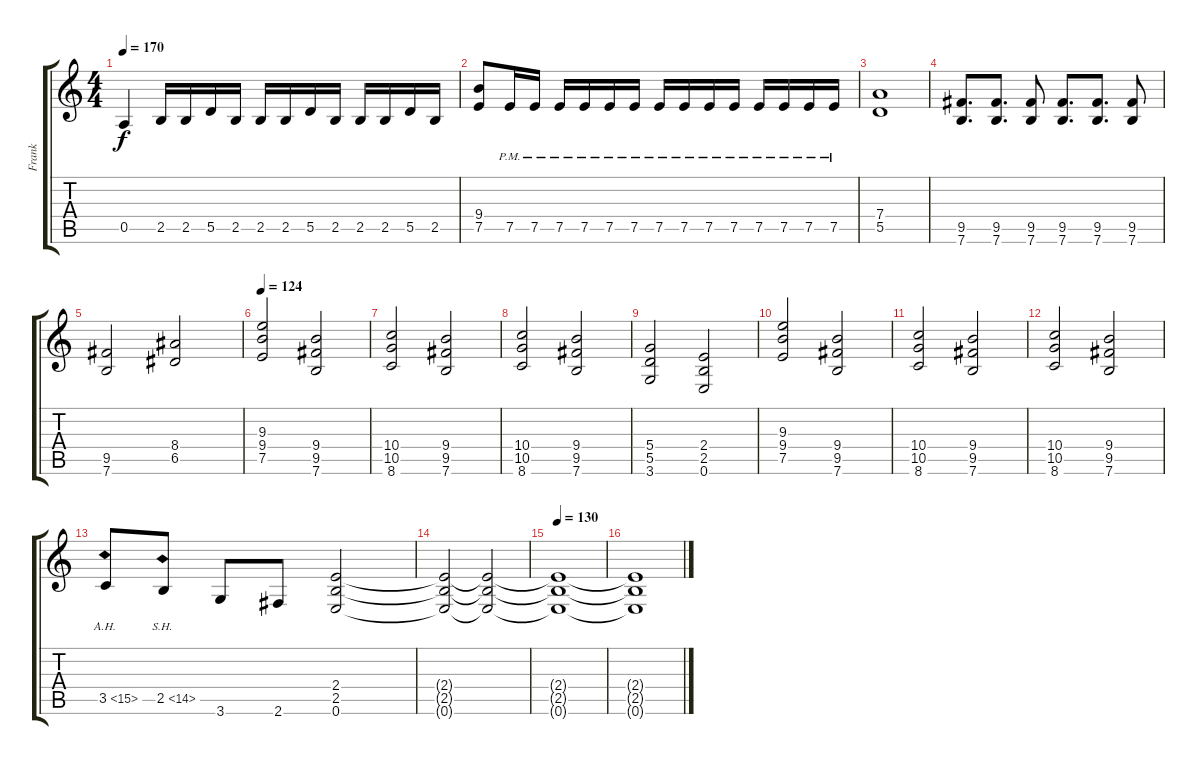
\track ("Frank" "Frank") {instrument overdrivenguitar}
\staff {score tabs}
\tuning (E4 B3 G3 D3 A2 E2) {hide}
\ts (4 4)
\tempo 170
\clef g2
\ks c
0.5.4{dy f} 2.5.16 2.5.16 5.5.16 2.5.16 2.5.16 2.5.16 5.5.16 2.5.16 2.5.16 2.5.16 5.5.16 2.5.16 |
(9.4 7.5).8 7.5{pm}.16 7.5{pm}.16 7.5{pm}.16 7.5{pm}.16 7.5{pm}.16 7.5{pm}.16 7.5{pm}.16 7.5{pm}.16 7.5{pm}.16 7.5{pm}.16 7.5{pm}.16 7.5{pm}.16 7.5{pm}.16 7.5{pm}.16 |
(7.4 5.5).1 |
(9.5 7.6).8{d} (9.5 7.6).8{d} (9.5 7.6).8 (9.5 7.6).8{d} (9.5 7.6).8{d} (9.5 7.6).8 |
(9.5 7.6).2 (8.4 6.5).2 |
\tempo 124
(9.3 9.4 7.5).2 (9.4 9.5 7.6).2 |
(10.4 10.5 8.6).2 (9.4 9.5 7.6).2 |
(10.4 10.5 8.6).2 (9.4 9.5 7.6).2 |
(5.4 5.5 3.6).2 (2.4 2.5 0.6).2 |
(9.3 9.4 7.5).2 (9.4 9.5 7.6).2 |
(10.4 10.5 8.6).2 (9.4 9.5 7.6).2 |
(10.4 10.5 8.6).2 (9.4 9.5 7.6).2 |
3.5{ah 12}.8 2.5{sh 12}.8 3.6.8 2.6.8 (2.4 2.5 0.6).2 |
(2.4{t} 2.5{t} 0.6{t}).2 (2.4{t} 2.5{t} 0.6{t}).2{volume 0} |
\tempo 130
(2.4{t} 2.5{t} 0.6{t}).1 |
(2.4{t} 2.5{t} 0.6{t}).1
